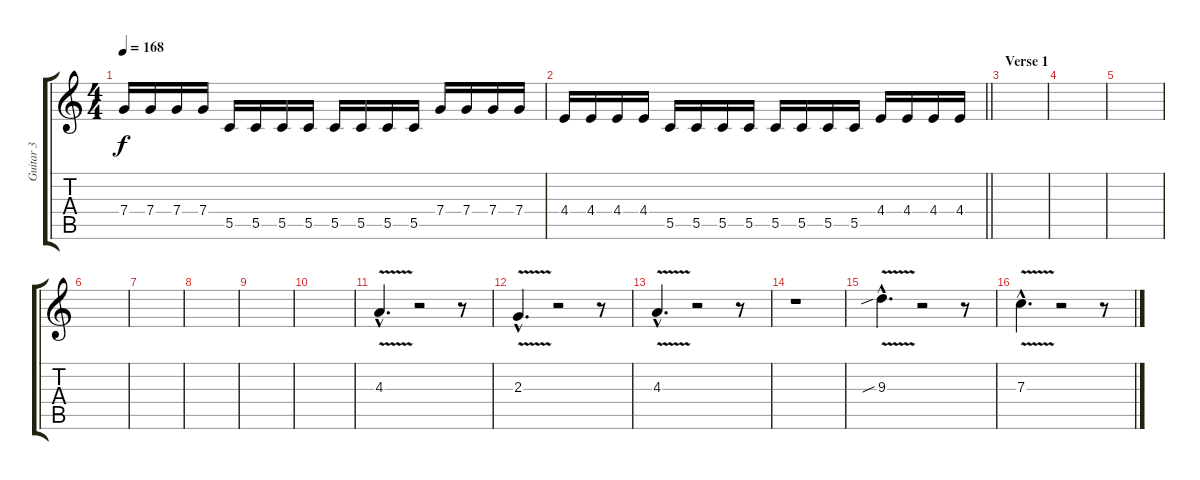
\track ("Guitar 3" "Guitar 3") {instrument distortionguitar}
\staff {score tabs}
\tuning (D4 A3 F3 C3 G2 D2) {hide}
\ts (4 4)
\tempo 168
\clef g2
\ks c
7.4.16{dy f} 7.4.16 7.4.16 7.4.16 5.5.16 5.5.16 5.5.16 5.5.16 5.5.16 5.5.16 5.5.16 5.5.16 7.4.16 7.4.16 7.4.16 7.4.16 |
\barLineRight lightlight
4.4.16 4.4.16 4.4.16 4.4.16 5.5.16 5.5.16 5.5.16 5.5.16 5.5.16 5.5.16 5.5.16 5.5.16 4.4.16 4.4.16 4.4.16 4.4.16 |
\section ("" "Verse 1")
|
|
|
|
|
|
|
|
4.3{v hac}.4{d} r.2 r.8 |
2.3{v hac}.4{d} r.2 r.8 |
4.3{v hac}.4{d} r.2 r.8 |
r.1 |
9.3{v sib hac}.4{d} r.2 r.8 |
7.3{v hac}.4{d} r.2 r.8
